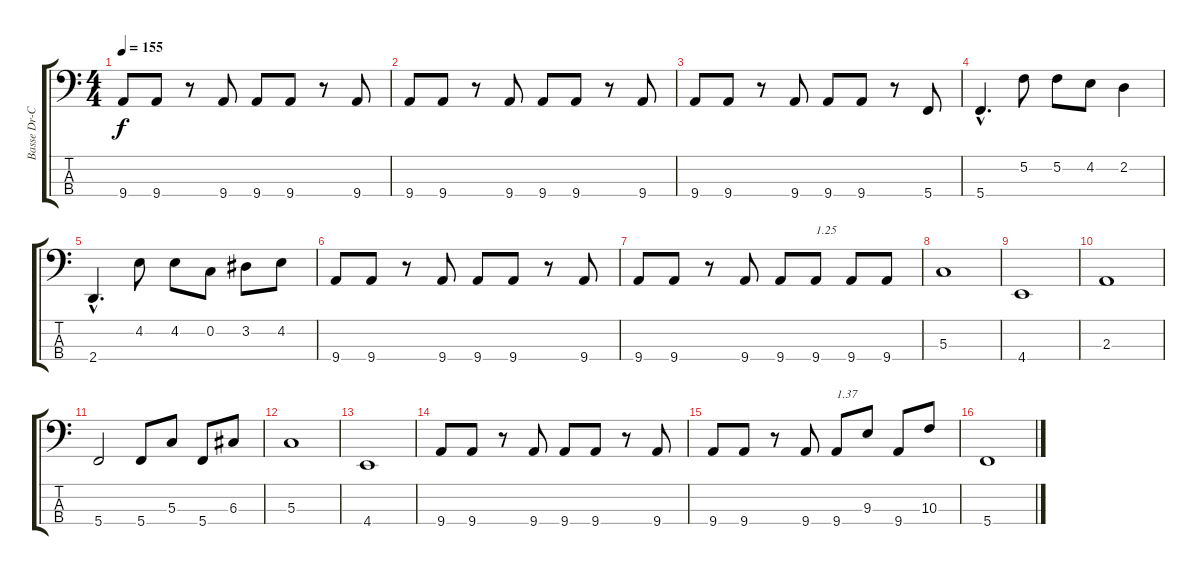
\track ("Basse Dr-C" "Basse Dr-C") {instrument electricbassfinger}
\staff {score tabs}
\tuning (F2 C2 G1 C1) {hide}
\ts (4 4)
\tempo 155
\clef f4
\ks c
9.4.8{dy f} 9.4.8 r.8 9.4.8 9.4.8 9.4.8 r.8 9.4.8 |
9.4.8 9.4.8 r.8 9.4.8 9.4.8 9.4.8 r.8 9.4.8 |
9.4.8 9.4.8 r.8 9.4.8 9.4.8 9.4.8 r.8 5.4.8 |
5.4{hac}.4{d} 5.2.8 5.2.8 4.2.8 2.2.4 |
2.4{hac}.4{d} 4.2.8 4.2.8 0.2.8 3.2.8 4.2.8 |
9.4.8 9.4.8 r.8 9.4.8 9.4.8 9.4.8 r.8 9.4.8 |
9.4.8 9.4.8 r.8 9.4.8 9.4.8 9.4.8{txt "1.25"} 9.4.8 9.4.8 |
5.3.1 |
4.4.1 |
2.3.1 |
5.4.2 5.4.8 5.3.8 5.4.8 6.3.8 |
5.3.1 |
4.4.1 |
9.4.8 9.4.8 r.8 9.4.8 9.4.8 9.4.8 r.8 9.4.8 |
9.4.8 9.4.8 r.8 9.4.8 9.4.8{txt "1.37"} 9.3.8 9.4.8 10.3.8 |
5.4.1
